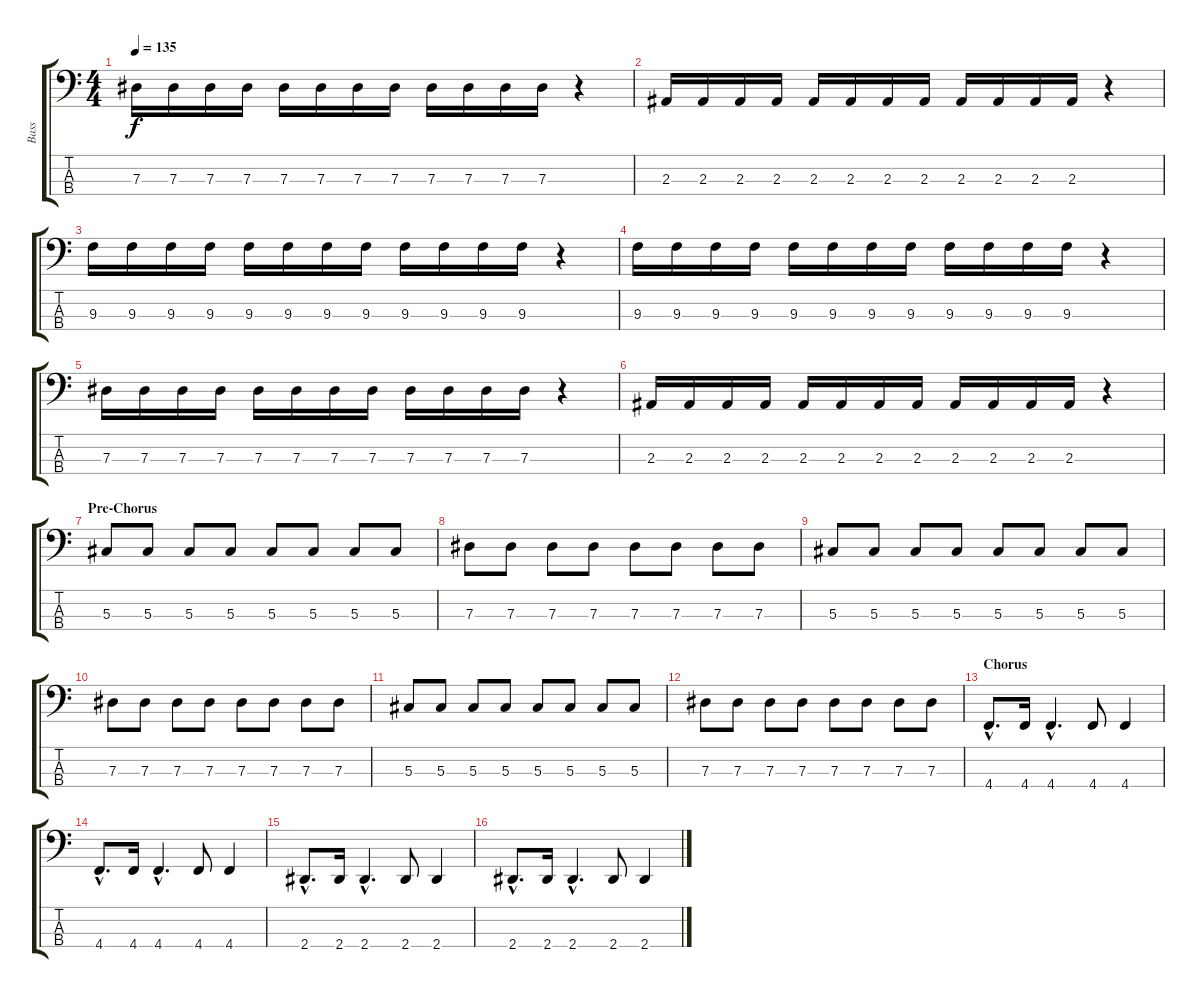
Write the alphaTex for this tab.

\track ("Bass" "Bass") {instrument electricbassfinger}
\staff {score tabs}
\tuning (Gb2 Db2 Ab1 Db1) {hide}
\ts (4 4)
\tempo 135
\clef f4
\ks c
7.3.16{dy f} 7.3.16 7.3.16 7.3.16 7.3.16 7.3.16 7.3.16 7.3.16 7.3.16 7.3.16 7.3.16 7.3.16 r.4 |
2.3.16 2.3.16 2.3.16 2.3.16 2.3.16 2.3.16 2.3.16 2.3.16 2.3.16 2.3.16 2.3.16 2.3.16 r.4 |
9.3.16 9.3.16 9.3.16 9.3.16 9.3.16 9.3.16 9.3.16 9.3.16 9.3.16 9.3.16 9.3.16 9.3.16 r.4 |
9.3.16 9.3.16 9.3.16 9.3.16 9.3.16 9.3.16 9.3.16 9.3.16 9.3.16 9.3.16 9.3.16 9.3.16 r.4 |
7.3.16 7.3.16 7.3.16 7.3.16 7.3.16 7.3.16 7.3.16 7.3.16 7.3.16 7.3.16 7.3.16 7.3.16 r.4 |
2.3.16 2.3.16 2.3.16 2.3.16 2.3.16 2.3.16 2.3.16 2.3.16 2.3.16 2.3.16 2.3.16 2.3.16 r.4 |
\section ("" "Pre-Chorus")
5.3.8 5.3.8 5.3.8 5.3.8 5.3.8 5.3.8 5.3.8 5.3.8 |
7.3.8 7.3.8 7.3.8 7.3.8 7.3.8 7.3.8 7.3.8 7.3.8 |
5.3.8 5.3.8 5.3.8 5.3.8 5.3.8 5.3.8 5.3.8 5.3.8 |
7.3.8 7.3.8 7.3.8 7.3.8 7.3.8 7.3.8 7.3.8 7.3.8 |
5.3.8 5.3.8 5.3.8 5.3.8 5.3.8 5.3.8 5.3.8 5.3.8 |
7.3.8 7.3.8 7.3.8 7.3.8 7.3.8 7.3.8 7.3.8 7.3.8 |
\section ("" "Chorus")
4.4{hac}.8{d} 4.4.16 4.4{hac}.4{d} 4.4.8 4.4.4 |
4.4{hac}.8{d} 4.4.16 4.4{hac}.4{d} 4.4.8 4.4.4 |
2.4{hac}.8{d} 2.4.16 2.4{hac}.4{d} 2.4.8 2.4.4 |
2.4{hac}.8{d} 2.4.16 2.4{hac}.4{d} 2.4.8 2.4.4
